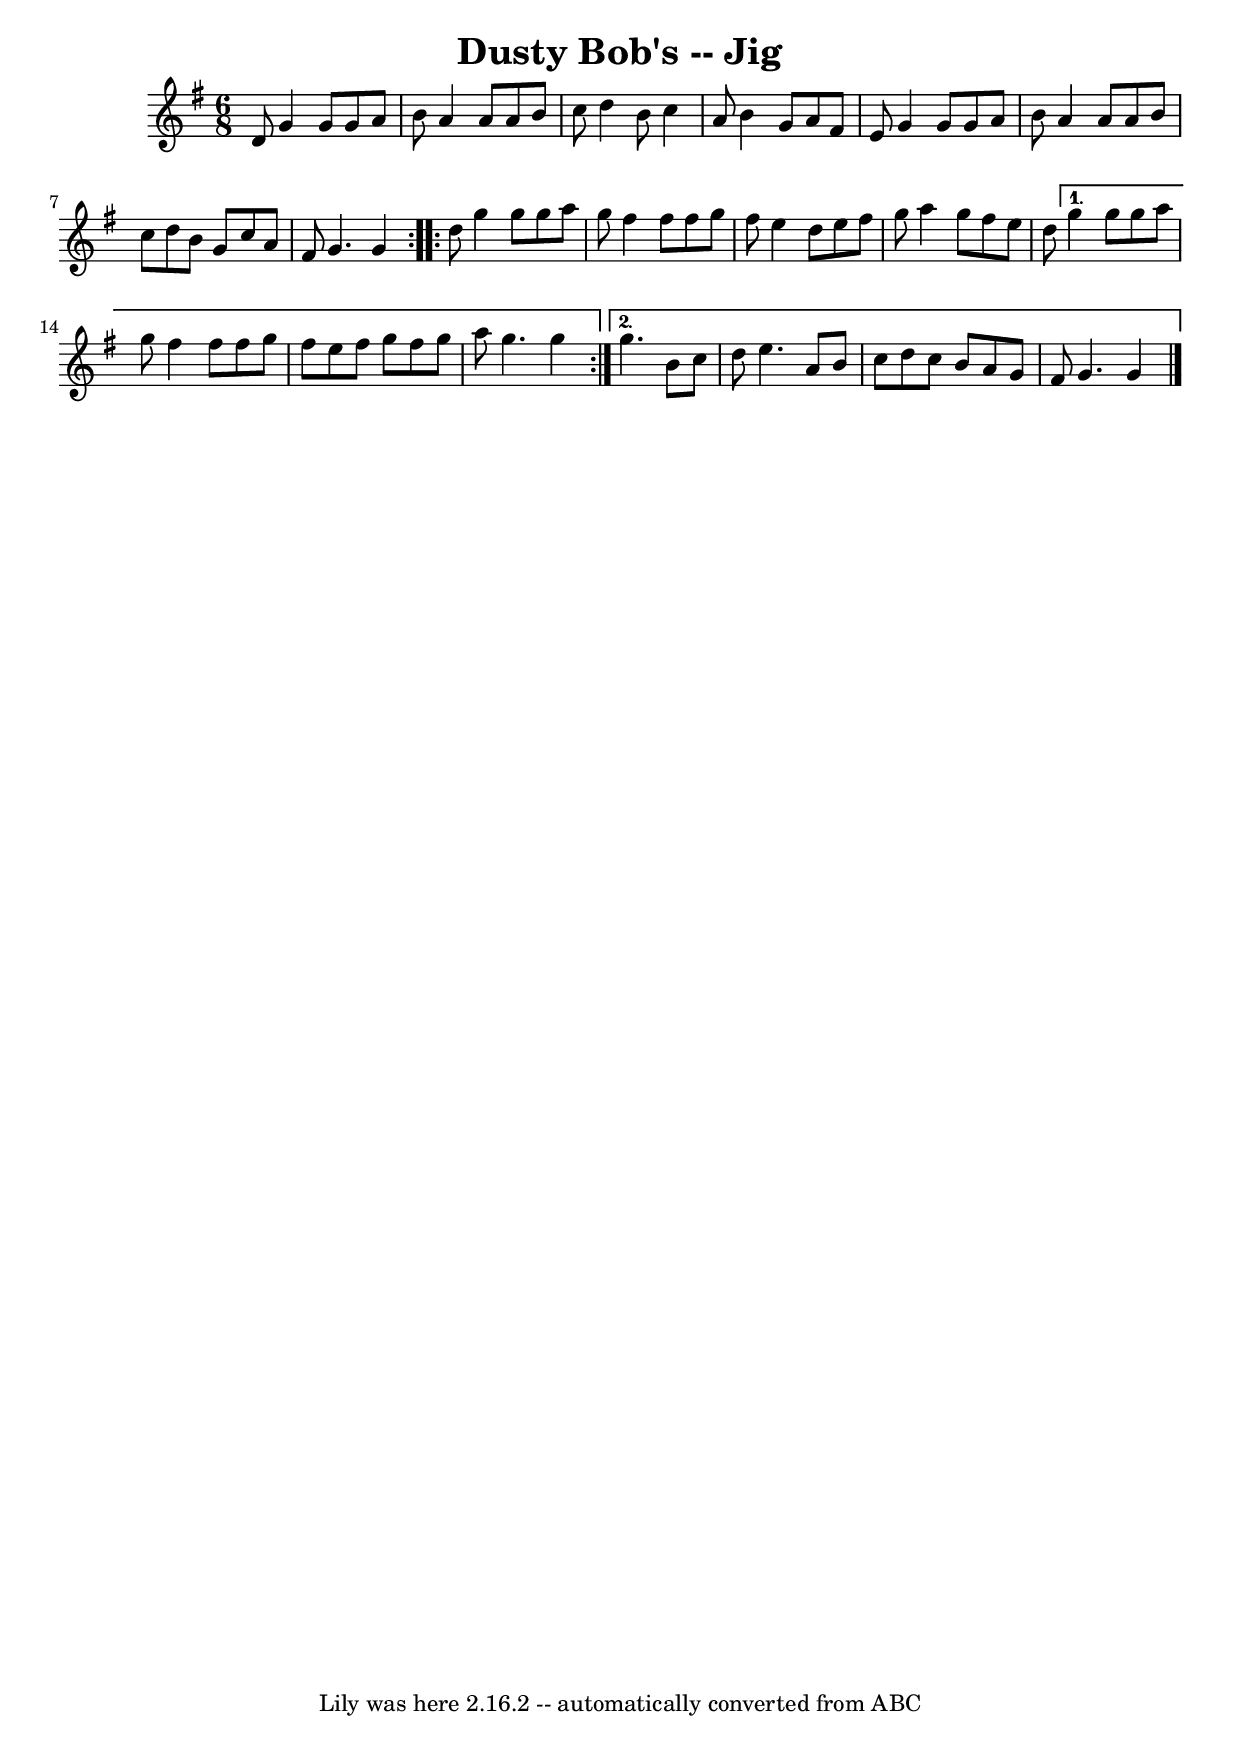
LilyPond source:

\version "2.16.2"
\include "Mammoth.ily"
\header {
  %% book = "Ryan's Mammoth Collection of Fiddle Tunes"
  crossRefNumber = "1"
  footnotes = ""
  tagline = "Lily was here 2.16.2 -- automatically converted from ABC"
  title = "Dusty Bob's -- Jig"

}
voicedefault =  {



  \repeat volta 2 {

    \time 6/8 
    \key g \major
    d'8        |
    g'4 g'8 g'8 a'8 b'8 
    |
    a'4 a'8 a'8 b'8 c''8    |
    d''4 b'8    
    c''4 a'8    |
    b'4 g'8 a'8 fis'8 e'8    |
    
    |
    g'4 g'8 g'8 a'8 b'8    |
    a'4 a'8 a'8    
    b'8 c''8    |
    d''8 b'8 g'8 c''8 a'8 fis'8    
    |
    g'4. g'4    
  }     
  \repeat volta 2 {
    d''8        |
    g''4 
    g''8 g''8 a''8 g''8    |
    fis''4 fis''8 fis''8    
    g''8 fis''8    |
    e''4 d''8 e''8 fis''8 g''8    |
    
    a''4 g''8 fis''8 e''8 d''8    |
    
  } \alternative{{   
    g''4 g''8 g''8 a''8 g''8    |
    fis''4 fis''8 fis''8   
    g''8 fis''8    |
    e''8 fis''8 g''8 fis''8 g''8 a''8  
    |
    g''4. g''4    |
    
  } { g''4. b'8 c''8 d''8   
      |
      e''4. a'8 b'8 c''8    |
      d''8 c''8 b'8    
      a'8 g'8 fis'8    |
      g'4. g'4    \bar "|."   
    }
	       }

}

\score{
  <<

    \context Staff="default"
    {
      \voicedefault 
      
    }

  >>
  \layout {
    
  }
  \midi {
  }

}
